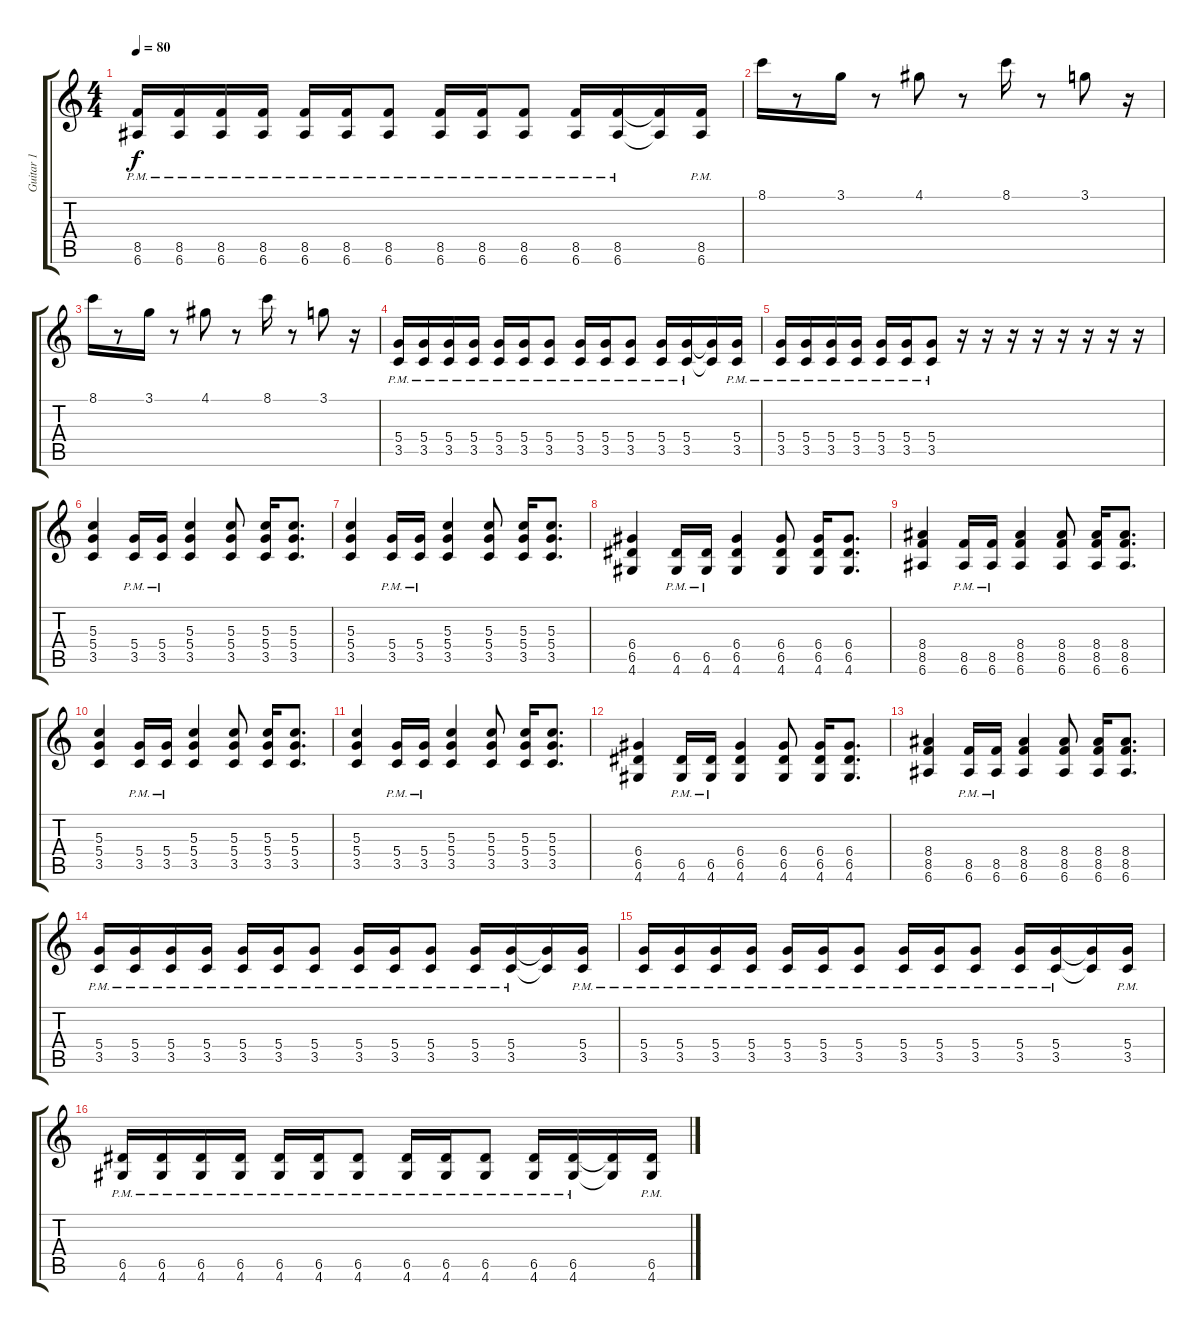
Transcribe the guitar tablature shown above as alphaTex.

\track ("Guitar 1" "Guitar 1") {instrument distortionguitar}
\staff {score tabs}
\tuning (E4 B3 G3 D3 A2 E2) {hide}
\ts (4 4)
\tempo 80
\clef g2
\ks c
(8.5{pm} 6.6{pm}).16{dy f} (8.5{pm} 6.6{pm}).16 (8.5{pm} 6.6{pm}).16 (8.5{pm} 6.6{pm}).16 (8.5{pm} 6.6{pm}).16 (8.5{pm} 6.6{pm}).16 (8.5{pm} 6.6{pm}).8 (8.5{pm} 6.6{pm}).16 (8.5{pm} 6.6{pm}).16 (8.5{pm} 6.6{pm}).8 (8.5{pm} 6.6{pm}).16 (8.5{pm} 6.6{pm}).16 (8.5{t} 6.6{t}).16 (8.5{pm} 6.6{pm}).16 |
8.1.16 r.8 3.1.16 r.8 4.1.8 r.8 8.1.16 r.8 3.1.8 r.16 |
8.1.16 r.8 3.1.16 r.8 4.1.8 r.8 8.1.16 r.8 3.1.8 r.16 |
(5.4{pm} 3.5{pm}).16 (5.4{pm} 3.5{pm}).16 (5.4{pm} 3.5{pm}).16 (5.4{pm} 3.5{pm}).16 (5.4{pm} 3.5{pm}).16 (5.4{pm} 3.5{pm}).16 (5.4{pm} 3.5{pm}).8 (5.4{pm} 3.5{pm}).16 (5.4{pm} 3.5{pm}).16 (5.4{pm} 3.5{pm}).8 (5.4{pm} 3.5{pm}).16 (5.4{pm} 3.5{pm}).16 (5.4{t} 3.5{t}).16 (5.4{pm} 3.5{pm}).16 |
(5.4{pm} 3.5{pm}).16 (5.4{pm} 3.5{pm}).16 (5.4{pm} 3.5{pm}).16 (5.4{pm} 3.5{pm}).16 (5.4{pm} 3.5{pm}).16 (5.4{pm} 3.5{pm}).16 (5.4{pm} 3.5{pm}).8 r.16 r.16 r.16 r.16 r.16 r.16 r.16 r.16 |
(5.3 5.4 3.5).4 (5.4{pm} 3.5{pm}).16 (5.4{pm} 3.5{pm}).16 (5.3 5.4 3.5).4 (5.3 5.4 3.5).8 (5.3 5.4 3.5).16 (5.3 5.4 3.5).8{d} |
(5.3 5.4 3.5).4 (5.4{pm} 3.5{pm}).16 (5.4{pm} 3.5{pm}).16 (5.3 5.4 3.5).4 (5.3 5.4 3.5).8 (5.3 5.4 3.5).16 (5.3 5.4 3.5).8{d} |
(6.4 6.5 4.6).4 (6.5{pm} 4.6{pm}).16 (6.5{pm} 4.6{pm}).16 (6.4 6.5 4.6).4 (6.4 6.5 4.6).8 (6.4 6.5 4.6).16 (6.4 6.5 4.6).8{d} |
(8.4 8.5 6.6).4 (8.5{pm} 6.6{pm}).16 (8.5{pm} 6.6{pm}).16 (8.4 8.5 6.6).4 (8.4 8.5 6.6).8 (8.4 8.5 6.6).16 (8.4 8.5 6.6).8{d} |
(5.3 5.4 3.5).4 (5.4{pm} 3.5{pm}).16 (5.4{pm} 3.5{pm}).16 (5.3 5.4 3.5).4 (5.3 5.4 3.5).8 (5.3 5.4 3.5).16 (5.3 5.4 3.5).8{d} |
(5.3 5.4 3.5).4 (5.4{pm} 3.5{pm}).16 (5.4{pm} 3.5{pm}).16 (5.3 5.4 3.5).4 (5.3 5.4 3.5).8 (5.3 5.4 3.5).16 (5.3 5.4 3.5).8{d} |
(6.4 6.5 4.6).4 (6.5{pm} 4.6{pm}).16 (6.5{pm} 4.6{pm}).16 (6.4 6.5 4.6).4 (6.4 6.5 4.6).8 (6.4 6.5 4.6).16 (6.4 6.5 4.6).8{d} |
(8.4 8.5 6.6).4 (8.5{pm} 6.6{pm}).16 (8.5{pm} 6.6{pm}).16 (8.4 8.5 6.6).4 (8.4 8.5 6.6).8 (8.4 8.5 6.6).16 (8.4 8.5 6.6).8{d} |
(5.4{pm} 3.5{pm}).16 (5.4{pm} 3.5{pm}).16 (5.4{pm} 3.5{pm}).16 (5.4{pm} 3.5{pm}).16 (5.4{pm} 3.5{pm}).16 (5.4{pm} 3.5{pm}).16 (5.4{pm} 3.5{pm}).8 (5.4{pm} 3.5{pm}).16 (5.4{pm} 3.5{pm}).16 (5.4{pm} 3.5{pm}).8 (5.4{pm} 3.5{pm}).16 (5.4{pm} 3.5{pm}).16 (5.4{t} 3.5{t}).16 (5.4{pm} 3.5{pm}).16 |
(5.4{pm} 3.5{pm}).16 (5.4{pm} 3.5{pm}).16 (5.4{pm} 3.5{pm}).16 (5.4{pm} 3.5{pm}).16 (5.4{pm} 3.5{pm}).16 (5.4{pm} 3.5{pm}).16 (5.4{pm} 3.5{pm}).8 (5.4{pm} 3.5{pm}).16 (5.4{pm} 3.5{pm}).16 (5.4{pm} 3.5{pm}).8 (5.4{pm} 3.5{pm}).16 (5.4{pm} 3.5{pm}).16 (5.4{t} 3.5{t}).16 (5.4{pm} 3.5{pm}).16 |
(6.5{pm} 4.6{pm}).16 (6.5{pm} 4.6{pm}).16 (6.5{pm} 4.6{pm}).16 (6.5{pm} 4.6{pm}).16 (6.5{pm} 4.6{pm}).16 (6.5{pm} 4.6{pm}).16 (6.5{pm} 4.6{pm}).8 (6.5{pm} 4.6{pm}).16 (6.5{pm} 4.6{pm}).16 (6.5{pm} 4.6{pm}).8 (6.5{pm} 4.6{pm}).16 (6.5{pm} 4.6{pm}).16 (6.5{t} 4.6{t}).16 (6.5{pm} 4.6{pm}).16
